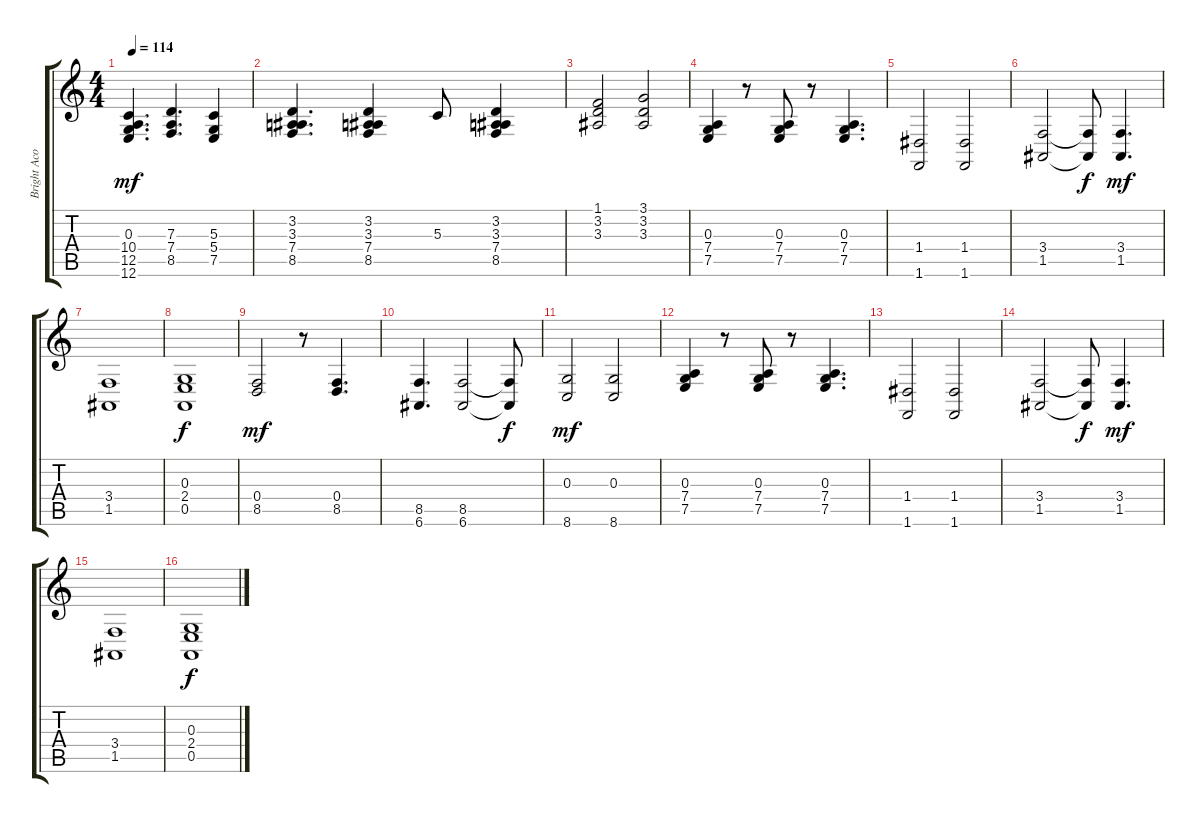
\track ("Bright Acoustic Piano" "Bright Aco") {instrument brightacousticpiano}
\staff {score tabs}
\tuning (E4 B3 G3 D3 A2 E2) {hide}
\ts (4 4)
\tempo 114
\clef g2
\ks c
(0.3 10.4 12.5 12.6).4{d dy mf} (7.3 7.4 8.5).4{d} (5.3 5.4 7.5).4 |
(3.2 3.3 7.4 8.5).4{d} (3.2 3.3 7.4 8.5).4 5.3.8 (3.2 3.3 7.4 8.5).4 |
(1.1 3.2 3.3).2 (3.1 3.2 3.3).2 |
(0.3 7.4 7.5).4 r.8 (0.3 7.4 7.5).8 r.8 (0.3 7.4 7.5).4{d} |
(1.4 1.6).2 (1.4 1.6).2 |
(3.4 1.5).2 (3.4{t} 1.5{t}).8{dy f} (3.4 1.5).4{d dy mf} |
(3.4 1.5).1 |
(0.3 2.4 0.5).1{dy f} |
(0.4 8.5).2{dy mf} r.8 (0.4 8.5).4{d} |
(8.5 6.6).4{d} (8.5 6.6).2 (8.5{t} 6.6{t}).8{dy f} |
(0.3 8.6).2{dy mf} (0.3 8.6).2 |
(0.3 7.4 7.5).4 r.8 (0.3 7.4 7.5).8 r.8 (0.3 7.4 7.5).4{d} |
(1.4 1.6).2 (1.4 1.6).2 |
(3.4 1.5).2 (3.4{t} 1.5{t}).8{dy f} (3.4 1.5).4{d dy mf} |
(3.4 1.5).1 |
(0.3 2.4 0.5).1{dy f}
